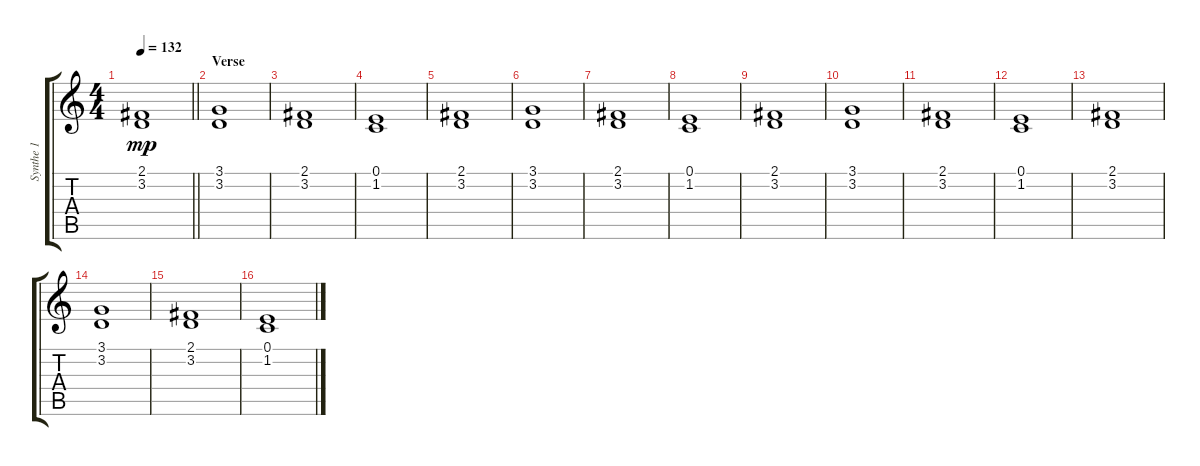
\track ("Synthe 1" "Synthe 1") {instrument drawbarorgan}
\staff {score tabs}
\tuning (E4 B3 G3 D3 A2 E2) {hide}
\ts (4 4)
\tempo 132
\clef g2
\barLineRight lightlight
\ks c
(2.1 3.2).1{dy mp} |
\section ("" "Verse")
(3.1 3.2).1 |
(2.1 3.2).1 |
(0.1 1.2).1 |
(2.1 3.2).1 |
(3.1 3.2).1 |
(2.1 3.2).1 |
(0.1 1.2).1 |
(2.1 3.2).1 |
(3.1 3.2).1 |
(2.1 3.2).1 |
(0.1 1.2).1 |
(2.1 3.2).1 |
(3.1 3.2).1 |
(2.1 3.2).1 |
(0.1 1.2).1
